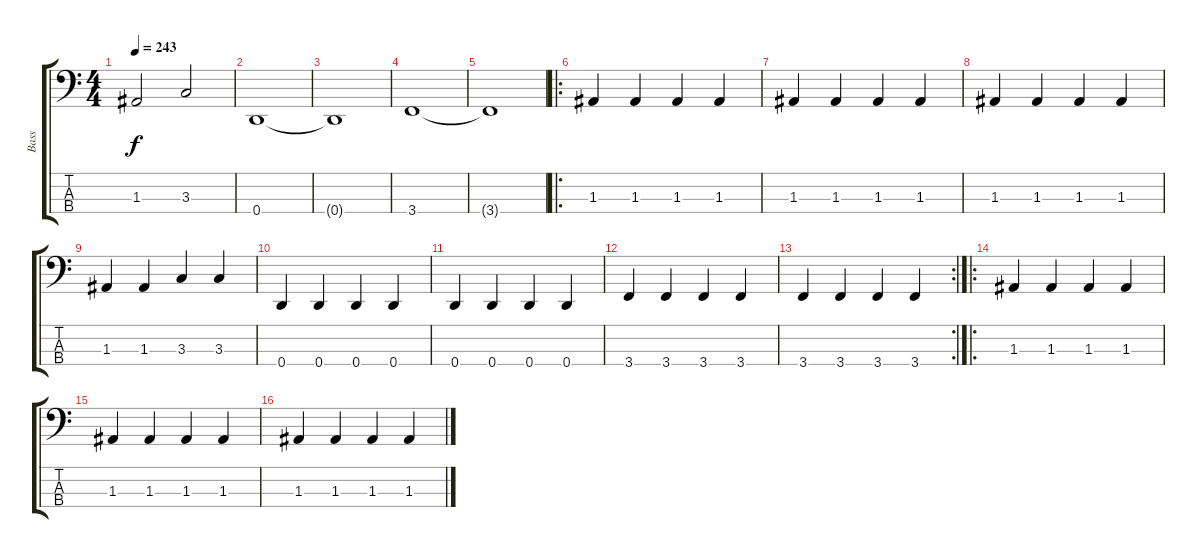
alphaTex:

\track ("Bass" "Bass") {instrument electricbasspick}
\staff {score tabs}
\tuning (G2 D2 A1 D1) {hide}
\ts (4 4)
\tempo 243
\clef f4
\ks c
1.3{t}.2{dy f} 3.3.2 |
0.4.1 |
0.4{t}.1 |
3.4.1 |
3.4{t}.1 |
\ro
1.3.4 1.3.4 1.3.4 1.3.4 |
1.3.4 1.3.4 1.3.4 1.3.4 |
1.3.4 1.3.4 1.3.4 1.3.4 |
1.3.4 1.3.4 3.3.4 3.3.4 |
0.4.4 0.4.4 0.4.4 0.4.4 |
0.4.4 0.4.4 0.4.4 0.4.4 |
3.4.4 3.4.4 3.4.4 3.4.4 |
\rc 2
3.4.4 3.4.4 3.4.4 3.4.4 |
\ro
1.3.4 1.3.4 1.3.4 1.3.4 |
1.3.4 1.3.4 1.3.4 1.3.4 |
1.3.4 1.3.4 1.3.4 1.3.4
